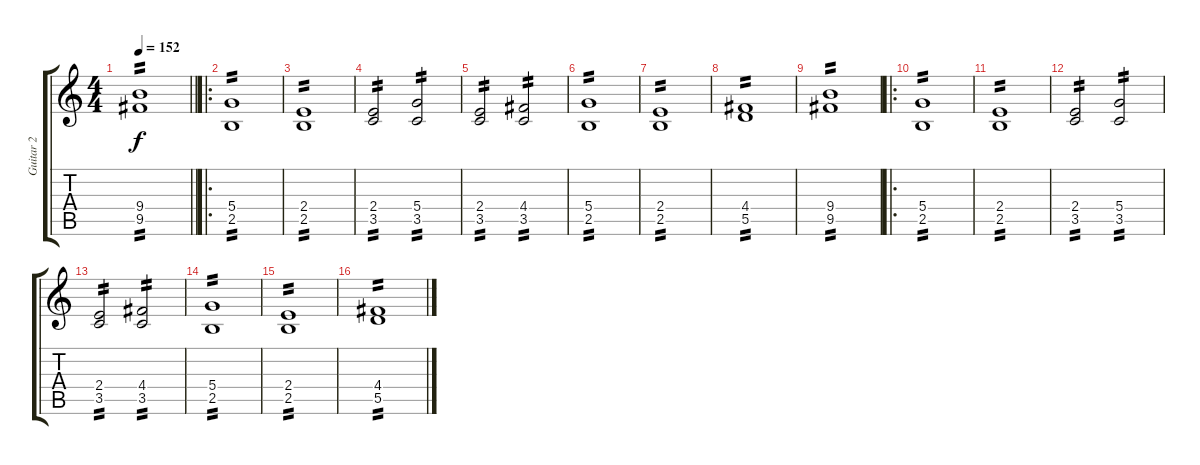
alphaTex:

\track ("Guitar 2" "Guitar 2") {instrument distortionguitar}
\staff {score tabs}
\tuning (E4 B3 G3 D3 A2 E2) {hide}
\ts (4 4)
\tempo 152
\clef g2
\barLineRight lightlight
\ks c
(9.4 9.5).1{tp 2 dy f} |
\ro
(5.4 2.5).1{tp 2} |
(2.4 2.5).1{tp 2} |
(2.4 3.5).2{tp 2} (5.4 3.5).2{tp 2} |
(2.4 3.5).2{tp 2} (4.4 3.5).2{tp 2} |
(5.4 2.5).1{tp 2} |
(2.4 2.5).1{tp 2} |
(4.4 5.5).1{tp 2} |
(9.4 9.5).1{tp 2} |
\ro
(5.4 2.5).1{tp 2} |
(2.4 2.5).1{tp 2} |
(2.4 3.5).2{tp 2} (5.4 3.5).2{tp 2} |
(2.4 3.5).2{tp 2} (4.4 3.5).2{tp 2} |
(5.4 2.5).1{tp 2} |
(2.4 2.5).1{tp 2} |
(4.4 5.5).1{tp 2}
